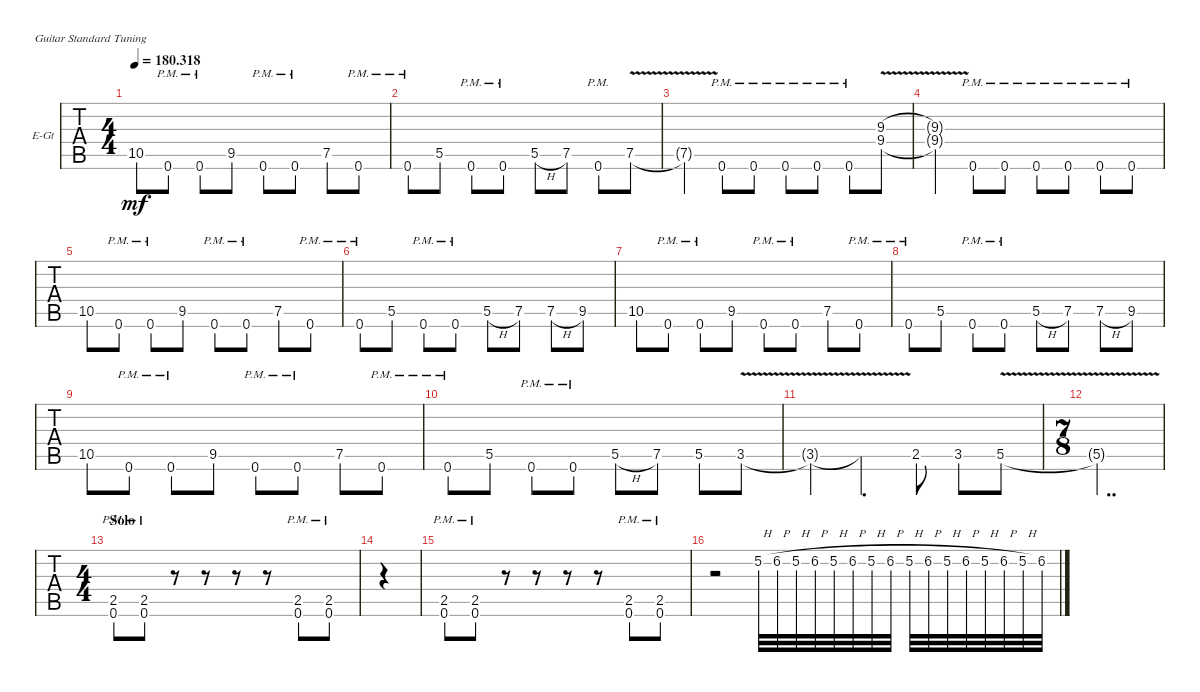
\defaultSystemsLayout 4
\bracketExtendMode groupsimilarinstruments
\multiBarRest
\firstSystemTrackNameOrientation horizontal
\otherSystemsTrackNameOrientation horizontal
\track ("Matthew" "E-Gt") {instrument distortionguitar}
\staff {tabs}
\tuning (E4 B3 G3 D3 A2 E2)
\ts (4 4)
\tempo
180.318
\accidentals auto
\clef g2
\ottava regular
\simile none
\ks c
10.5.8{dy mf} 0.6{pm}.8 0.6{pm}.8 9.5.8 0.6{pm}.8 0.6{pm}.8 7.5.8 0.6{pm}.8 |
0.6{pm}.8 5.5.8 0.6{pm}.8 0.6{pm}.8 5.5{h}.8 7.5.8 0.6{pm}.8 7.5{v}.8 |
7.5{v t}.4 0.6{pm}.8 0.6{pm}.8 0.6{pm}.8 0.6{pm}.8 0.6{pm}.8 (9.4{v} 9.3{v}).8 |
(9.4{v t} 9.3{v t}).4 0.6{pm}.8 0.6{pm}.8 0.6{pm}.8 0.6{pm}.8 0.6{pm}.8 0.6{pm}.8 |
10.5.8 0.6{pm}.8 0.6{pm}.8 9.5.8 0.6{pm}.8 0.6{pm}.8 7.5.8 0.6{pm}.8 |
0.6{pm}.8 5.5.8 0.6{pm}.8 0.6{pm}.8 5.5{h}.8 7.5.8 7.5{h}.8 9.5.8 |
10.5.8 0.6{pm}.8 0.6{pm}.8 9.5.8 0.6{pm}.8 0.6{pm}.8 7.5.8 0.6{pm}.8 |
0.6{pm}.8 5.5.8 0.6{pm}.8 0.6{pm}.8 5.5{h}.8 7.5.8 7.5{h}.8 9.5.8 |
10.5.8 0.6{pm}.8 0.6{pm}.8 9.5.8 0.6{pm}.8 0.6{pm}.8 7.5.8 0.6{pm}.8 |
0.6{pm}.8 5.5.8 0.6{pm}.8 0.6{pm}.8 5.5{h}.8 7.5.8 5.5.8 3.5{v}.8 |
3.5{v t}.4 3.5{v t}.4{d} 2.5.8 3.5.8 5.5{v}.8 |
\ts (7 8)
5.5{v t}.2{dd} |
\ts (4 4)
\section ("" "Solo")
(0.6{pm} 2.5{pm}).8 (0.6{pm} 2.5{pm}).8 r.8 r.8 r.8 r.8 (0.6{pm} 2.5{pm}).8 (0.6{pm} 2.5{pm}).8 |
|
(0.6{pm} 2.5{pm}).8 (0.6{pm} 2.5{pm}).8 r.8 r.8 r.8 r.8 (0.6{pm} 2.5{pm}).8 (0.6{pm} 2.5{pm}).8 |
r.2 5.2{h}.32 6.2{h}.32 5.2{h}.32 6.2{h}.32 5.2{h}.32 6.2{h}.32 5.2{h}.32 6.2{h}.32 5.2{h}.32 6.2{h}.32 5.2{h}.32 6.2{h}.32 5.2{h}.32 6.2{h}.32 5.2{h}.32 6.2.32
